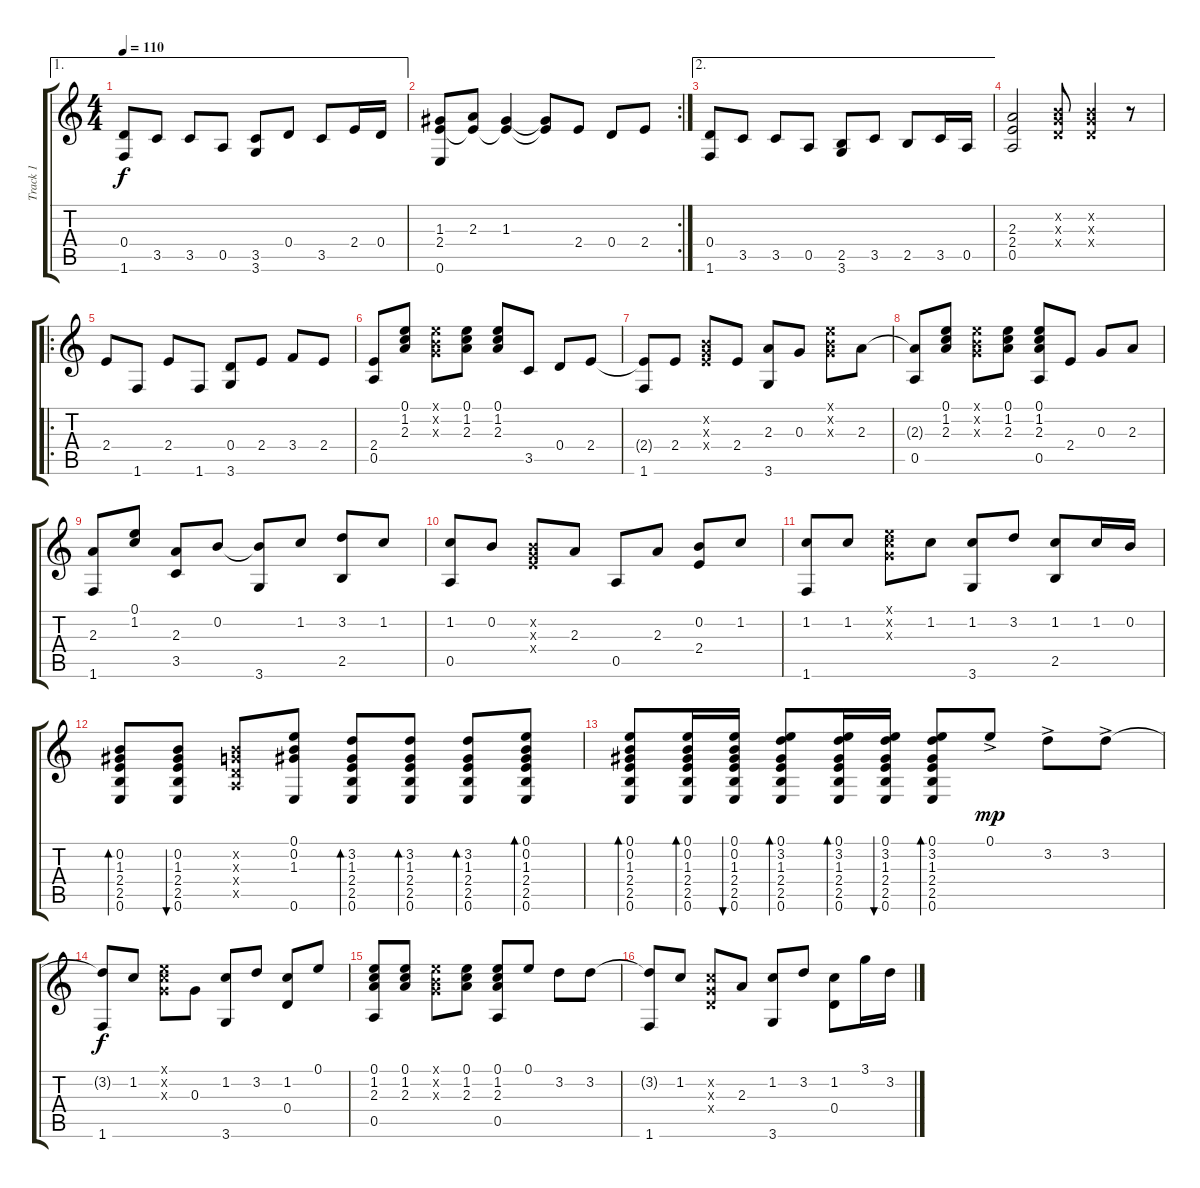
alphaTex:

\track ("Track 1" "Track 1") {instrument electricguitarclean}
\staff {score tabs}
\tuning (E4 B3 G3 D3 A2 E2) {hide}
\ae 1
\ts (4 4)
\tempo 110
\clef g2
\ks c
(0.4 1.6).8{dy f} 3.5.8 3.5.8 0.5.8 (3.5 3.6).8 0.4.8 3.5.8 2.4.16 0.4.16 |
\rc 2
(1.3 2.4 0.6).8 (2.3 2.4{t}).8 (1.3 2.4{t}).4 (1.3{t} 2.4{t}).8 2.4.8 0.4.8 2.4.8 |
\ae 2
(0.4 1.6).8 3.5.8 3.5.8 0.5.8 (2.5 3.6).8 3.5.8 2.5.8 3.5.16 0.5.16 |
(2.3 2.4 0.5).2 (0.2{x} 0.3{x} 0.4{x}).8 (0.2{x} 0.3{x} 0.4{x}).4 r.8 |
\ro
2.4.8 1.6.8 2.4.8 1.6.8 (0.4 3.6).8 2.4.8 3.4.8 2.4.8 |
(2.4 0.5).8 (0.1 1.2 2.3).8 (0.1{x} 0.2{x} 0.3{x}).8 (0.1 1.2 2.3).8 (0.1 1.2 2.3).8 3.5.8 0.4.8 2.4.8 |
(2.4{t} 1.6).8 2.4.8 (0.2{x} 0.3{x} 2.4{x}).8 2.4.8 (2.3 3.6).8 0.3.8 (0.1{x} 0.2{x} 0.3{x}).8 2.3.8 |
(2.3{t} 0.5).8 (0.1 1.2 2.3).8 (0.1{x} 0.2{x} 0.3{x}).8 (0.1 1.2 2.3).8 (0.1 1.2 2.3 0.5).8 2.4.8 0.3.8 2.3.8 |
(2.3 1.6).8 (0.1 1.2).8 (2.3 3.5).8 0.2.8 (0.2{t} 3.6).8 1.2.8 (3.2 2.5).8 1.2.8 |
(1.2 0.5).8 0.2.8 (0.2{x} 0.3{x} 2.4{x}).8 2.3.8 0.5.8 2.3.8 (0.2 2.4).8 1.2.8 |
(1.2 1.6).8 1.2.8 (0.1{x} 1.2{x} 0.3{x}).8 1.2.8 (1.2 3.6).8 3.2.8 (1.2 2.5).8 1.2.16 0.2.16 |
(0.2 1.3 2.4 2.5 0.6).8{bd 30} (0.2 1.3 2.4 2.5 0.6).8{bu 30} (0.2{x} 0.3{x} 0.4{x} 0.5{x}).8 (0.1 0.2 1.3 0.6).8 (3.2 1.3 2.4 2.5 0.6).8{bd 30} (3.2 1.3 2.4 2.5 0.6).8{bd 30} (3.2 1.3 2.4 2.5 0.6).8{bd 30} (0.1 0.2 1.3 2.4 2.5 0.6).8{bd 60} |
(0.1 0.2 1.3 2.4 2.5 0.6).8{bd 60} (0.1 0.2 1.3 2.4 2.5 0.6).16{bd 60} (0.1 0.2 1.3 2.4 2.5 0.6).16{bu 60} (0.1 3.2 1.3 2.4 2.5 0.6).8{bd 60} (0.1 3.2 1.3 2.4 2.5 0.6).16{bd 60} (0.1 3.2 1.3 2.4 2.5 0.6).16{bu 60} (0.1 3.2 1.3 2.4 2.5 0.6).8{bd 60} 0.1{ac}.8{dy mp} 3.2{ac}.8 3.2{ac}.8 |
(3.2{t} 1.6).8{dy f} 1.2.8 (0.1{x} 1.2{x} 0.3{x}).8 0.3.8 (1.2 3.6).8 3.2.8 (1.2 0.4).8 0.1.8 |
(0.1 1.2 2.3 0.5).8 (0.1 1.2 2.3).8 (0.1{x} 0.2{x} 0.3{x}).8 (0.1 1.2 2.3).8 (0.1 1.2 2.3 0.5).8 0.1.8 3.2.8 3.2.8 |
(3.2{t} 1.6).8 1.2.8 (1.2{x} 0.3{x} 0.4{x}).8 2.3.8 (1.2 3.6).8 3.2.8 (1.2 0.4).8 3.1.16 3.2.16
